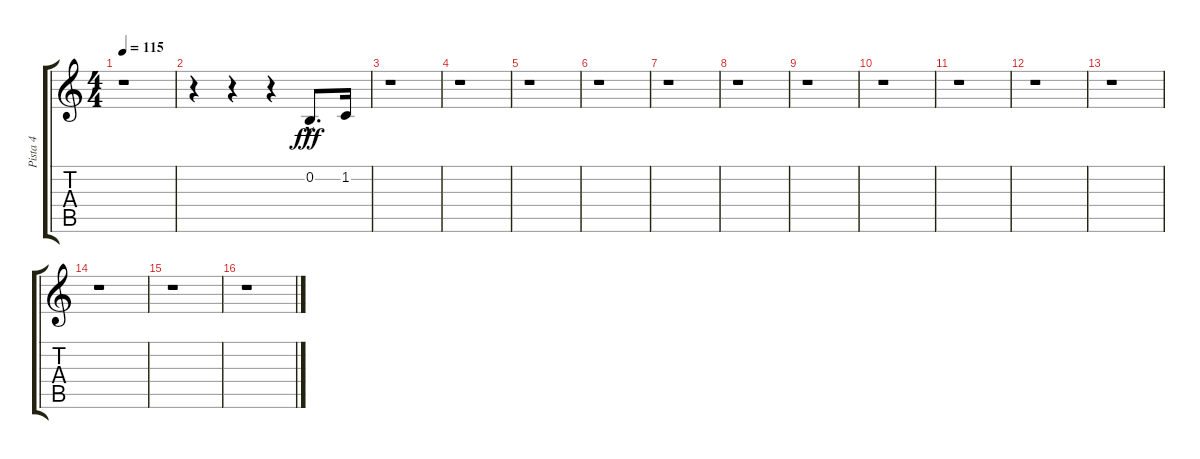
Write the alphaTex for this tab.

\track ("Pista 4" "Pista 4") {instrument synthbrass1}
\staff {score tabs}
\tuning (E4 B3 G3 D3 A2 E2) {hide}
\ts (4 4)
\tempo 115
\clef g2
\ks c
r.1{dy fff} |
r.4 r.4 r.4 0.2{hac}.8{d} 1.2.16 |
r.1 |
r.1 |
r.1 |
r.1 |
r.1 |
r.1 |
r.1 |
r.1 |
r.1 |
r.1 |
r.1 |
r.1 |
r.1 |
r.1
